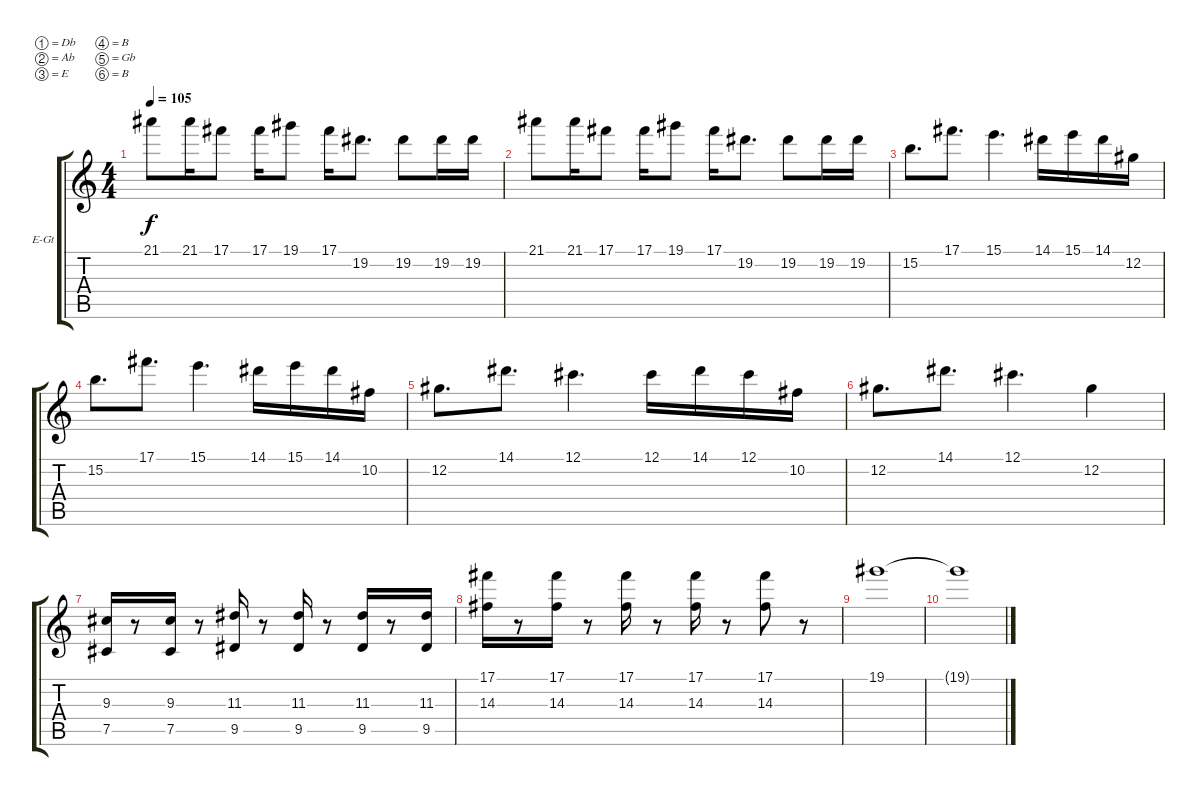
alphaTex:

\bracketExtendMode groupsimilarinstruments
\firstSystemTrackNameOrientation horizontal
\otherSystemsTrackNameOrientation horizontal
\track ("E-Gt" "E-Gt") {solo instrument electricguitarclean}
\staff {score tabs}
\tuning (Db4 Ab3 E3 B2 Gb2 B1)
\ts (4 4)
\tempo 105
\clef g2
\ks c
21.1.8{dy f} 21.1.16 17.1.8 17.1.16 19.1.8 17.1.16 19.2.8{d} 19.2.8 19.2.16 19.2.16 |
21.1.8 21.1.16 17.1.8 17.1.16 19.1.8 17.1.16 19.2.8{d} 19.2.8 19.2.16 19.2.16 |
15.2.8{d} 17.1.8{d} 15.1.4{d} 14.1.16 15.1.16 14.1.16 12.2.16 |
15.2.8{d} 17.1.8{d} 15.1.4{d} 14.1.16 15.1.16 14.1.16 10.2.16 |
12.2.8{d} 14.1.8{d} 12.1.4{d} 12.1.16 14.1.16 12.1.16 10.2.16 |
12.2.8{d} 14.1.8{d} 12.1.4{d} 12.2.4 |
(9.3 7.5).16 r.8 (9.3 7.5).16 r.8 (11.3 9.5).16 r.8 (11.3 9.5).16 r.8 (11.3 9.5).16 r.8 (11.3 9.5).16 |
(17.1 14.3).16 r.8 (17.1 14.3).16 r.8 (17.1 14.3).16 r.8 (17.1 14.3).16 r.8 (17.1 14.3).8 r.8 |
19.1.1 |
19.1{t}.1
